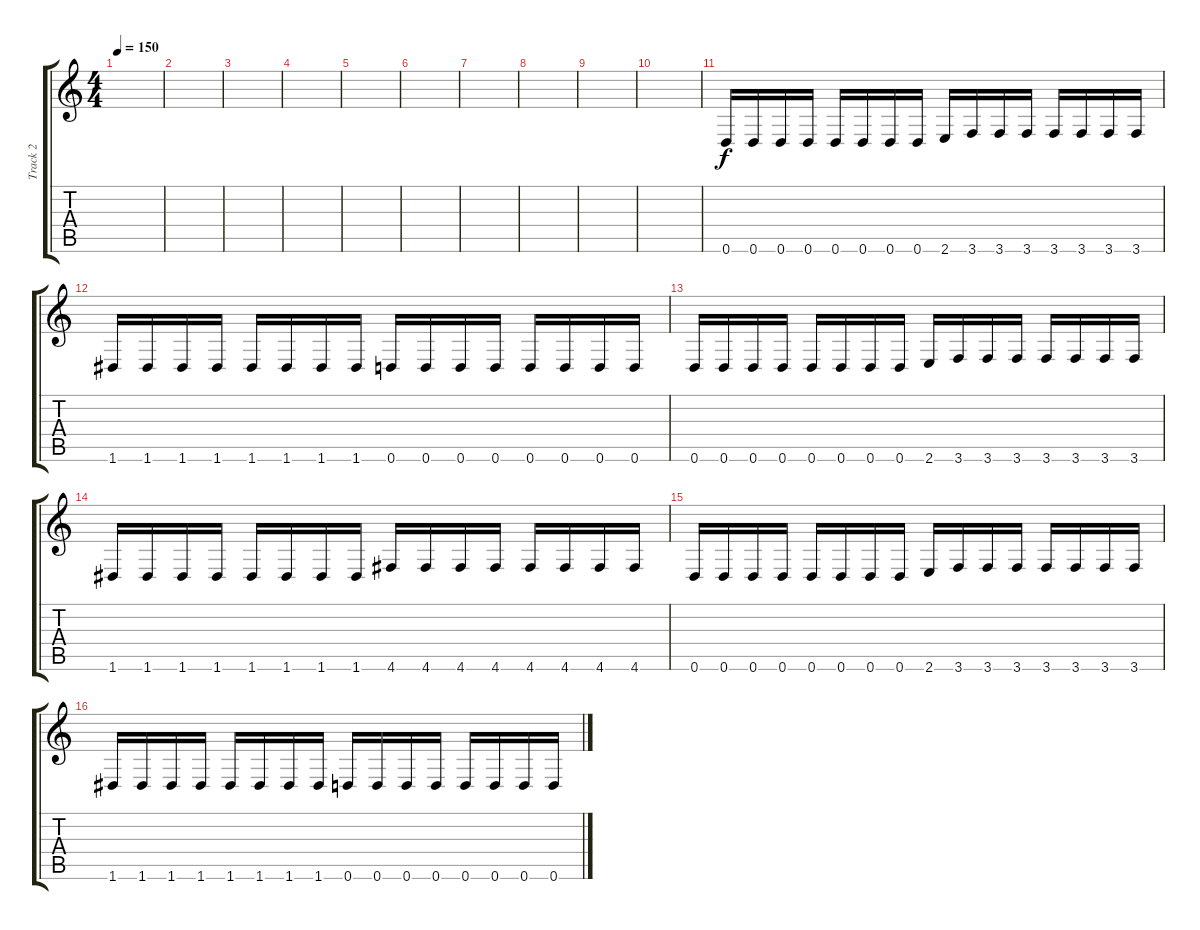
\track ("Track 2" "Track 2") {instrument distortionguitar}
\staff {score tabs}
\tuning (D4 A3 F3 C3 G2 D2) {hide}
\ts (4 4)
\tempo 150
\clef g2
\ks c
|
|
|
|
|
|
|
|
|
|
0.6.16 0.6.16 0.6.16 0.6.16 0.6.16 0.6.16 0.6.16 0.6.16 2.6.16 3.6.16 3.6.16 3.6.16 3.6.16 3.6.16 3.6.16 3.6.16 |
1.6.16 1.6.16 1.6.16 1.6.16 1.6.16 1.6.16 1.6.16 1.6.16 0.6.16 0.6.16 0.6.16 0.6.16 0.6.16 0.6.16 0.6.16 0.6.16 |
0.6.16 0.6.16 0.6.16 0.6.16 0.6.16 0.6.16 0.6.16 0.6.16 2.6.16 3.6.16 3.6.16 3.6.16 3.6.16 3.6.16 3.6.16 3.6.16 |
1.6.16 1.6.16 1.6.16 1.6.16 1.6.16 1.6.16 1.6.16 1.6.16 4.6.16 4.6.16 4.6.16 4.6.16 4.6.16 4.6.16 4.6.16 4.6.16 |
0.6.16 0.6.16 0.6.16 0.6.16 0.6.16 0.6.16 0.6.16 0.6.16 2.6.16 3.6.16 3.6.16 3.6.16 3.6.16 3.6.16 3.6.16 3.6.16 |
1.6.16 1.6.16 1.6.16 1.6.16 1.6.16 1.6.16 1.6.16 1.6.16 0.6.16 0.6.16 0.6.16 0.6.16 0.6.16 0.6.16 0.6.16 0.6.16
